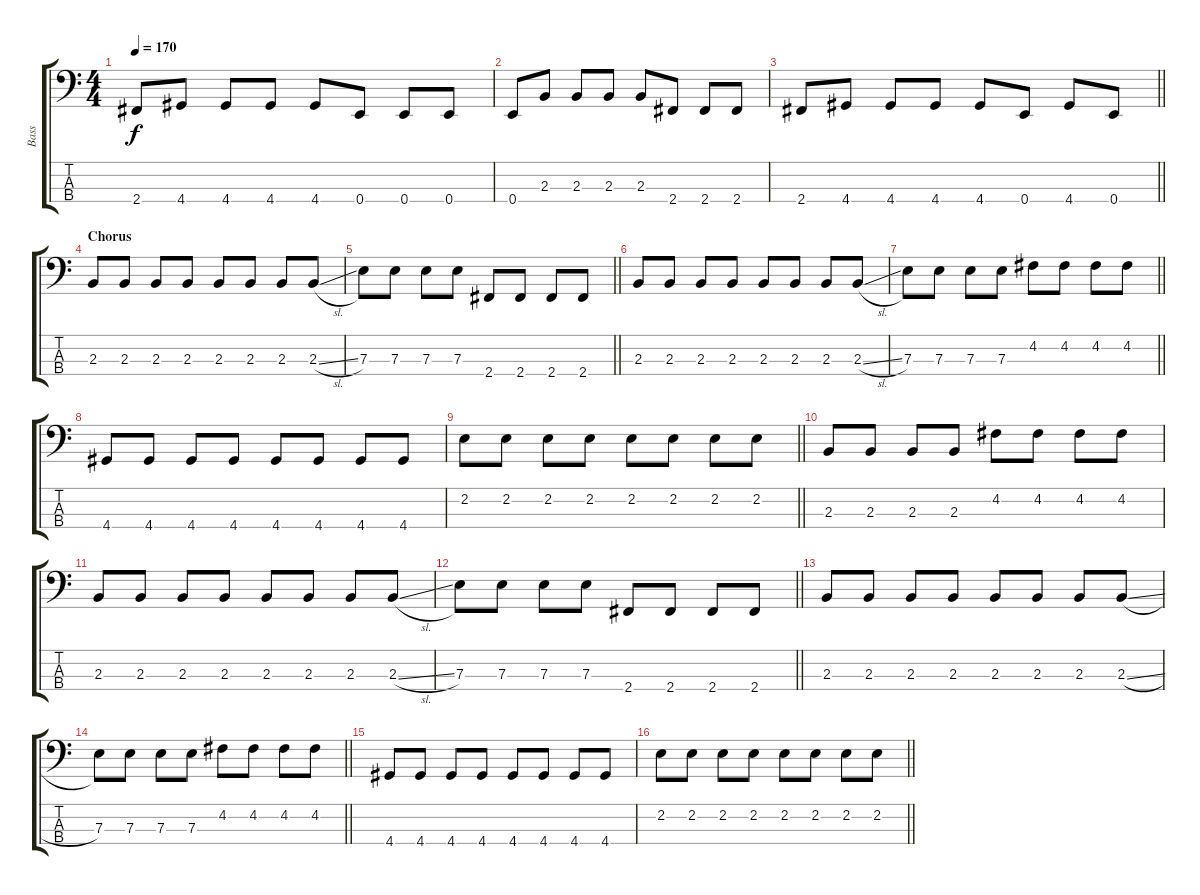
\track ("Bass" "Bass") {instrument electricbassfinger}
\staff {score tabs}
\tuning (G2 D2 A1 E1) {hide}
\ts (4 4)
\tempo 170
\clef f4
\ks c
2.4.8{dy f} 4.4.8 4.4.8 4.4.8 4.4.8 0.4.8 0.4.8 0.4.8 |
0.4.8 2.3.8 2.3.8 2.3.8 2.3.8 2.4.8 2.4.8 2.4.8 |
\barLineRight lightlight
2.4.8 4.4.8 4.4.8 4.4.8 4.4.8 0.4.8 4.4.8 0.4.8 |
\section ("" "Chorus")
2.3.8 2.3.8 2.3.8 2.3.8 2.3.8 2.3.8 2.3.8 2.3{sl}.8 |
\barLineRight lightlight
7.3.8 7.3.8 7.3.8 7.3.8 2.4.8 2.4.8 2.4.8 2.4.8 |
2.3.8 2.3.8 2.3.8 2.3.8 2.3.8 2.3.8 2.3.8 2.3{sl}.8 |
\barLineRight lightlight
7.3.8 7.3.8 7.3.8 7.3.8 4.2.8 4.2.8 4.2.8 4.2.8 |
4.4.8 4.4.8 4.4.8 4.4.8 4.4.8 4.4.8 4.4.8 4.4.8 |
\barLineRight lightlight
2.2.8 2.2.8 2.2.8 2.2.8 2.2.8 2.2.8 2.2.8 2.2.8 |
2.3.8 2.3.8 2.3.8 2.3.8 4.2.8 4.2.8 4.2.8 4.2.8 |
2.3.8 2.3.8 2.3.8 2.3.8 2.3.8 2.3.8 2.3.8 2.3{sl}.8 |
\barLineRight lightlight
7.3.8 7.3.8 7.3.8 7.3.8 2.4.8 2.4.8 2.4.8 2.4.8 |
2.3.8 2.3.8 2.3.8 2.3.8 2.3.8 2.3.8 2.3.8 2.3{sl}.8 |
\barLineRight lightlight
7.3.8 7.3.8 7.3.8 7.3.8 4.2.8 4.2.8 4.2.8 4.2.8 |
4.4.8 4.4.8 4.4.8 4.4.8 4.4.8 4.4.8 4.4.8 4.4.8 |
\barLineRight lightlight
2.2.8 2.2.8 2.2.8 2.2.8 2.2.8 2.2.8 2.2.8 2.2.8
